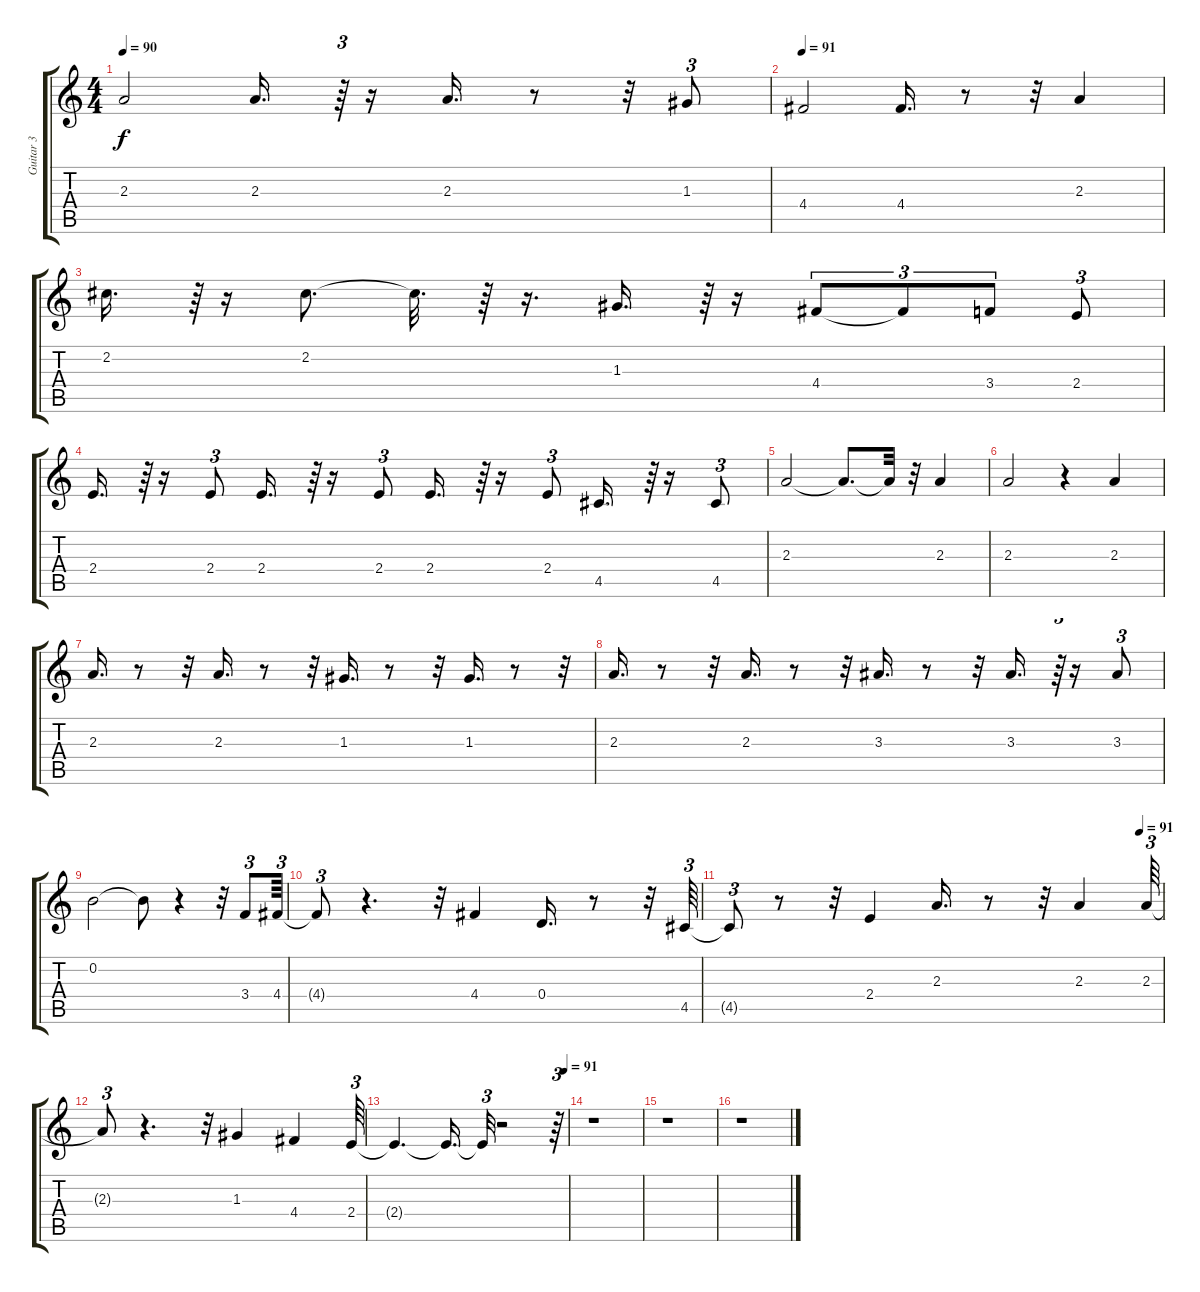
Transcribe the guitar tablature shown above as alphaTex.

\track ("Guitar 3" "Guitar 3") {instrument distortionguitar}
\staff {score tabs}
\tuning (E4 B3 G3 D3 A2 E2) {hide}
\ts (4 4)
\tempo 90
\clef g2
\ks c
2.3.2{dy f} 2.3.16{d} r.64{tu (3 2)} r.16 2.3.16{d} r.8 r.32 1.3.8{tu (3 2)} |
\tempo 91
4.4.2 4.4.16{d} r.8 r.32 2.3.4 |
2.2.16{d} r.64{tu (3 2)} r.16 2.2.8{d} 2.2{t}.32{d} r.64 r.16{d} 1.3.16{d} r.64{tu (3 2)} r.16 4.4.8{tu (3 2)} 4.4{t}.8{tu (3 2)} 3.4.8{tu (3 2)} 2.4.8{tu (3 2)} |
2.4.16{d} r.64{tu (3 2)} r.16 2.4.8{tu (3 2)} 2.4.16{d} r.64{tu (3 2)} r.16 2.4.8{tu (3 2)} 2.4.16{d} r.64{tu (3 2)} r.16 2.4.8{tu (3 2)} 4.5.16{d} r.64{tu (3 2)} r.16 4.5.8{tu (3 2)} |
2.3.2 2.3{t}.8{d} 2.3{t}.32 r.32 2.3.4 |
2.3.2 r.4 2.3.4 |
2.3.16{d} r.8 r.32 2.3.16{d} r.8 r.32 1.3.16{d} r.8 r.32 1.3.16{d} r.8 r.32 |
2.3.16{d} r.8 r.32 2.3.16{d} r.8 r.32 3.3.16{d} r.8 r.32 3.3.16{d} r.64{tu (3 2)} r.16 3.3.8{tu (3 2)} |
0.2.2 0.2{t}.8 r.4 r.32 3.4.8{tu (3 2)} 4.4.64{tu (3 2)} |
4.4{t}.8{tu (3 2)} r.4{d} r.32 4.4.4 0.4.16{d} r.8 r.32 4.5.64{tu (3 2)} |
\tempo (91 0.9479166666666666)
4.5{t}.8{tu (3 2)} r.8 r.32 2.4.4 2.3.16{d} r.8 r.32 2.3.4 2.3.64{tu (3 2)} |
2.3{t}.8{tu (3 2)} r.4{d} r.32 1.3.4 4.4.4 2.4.64{tu (3 2)} |
\tempo (91 0.9791666666666666)
2.4{t}.4{d} 2.4{t}.16{d} 2.4{t}.32{tu (3 2)} r.2 r.64{tu (3 2)} |
r.1 |
r.1 |
r.1
